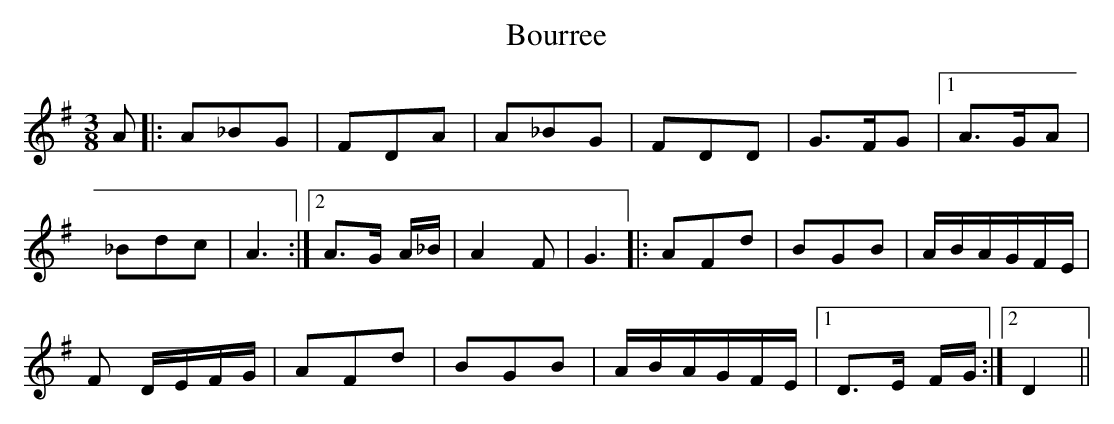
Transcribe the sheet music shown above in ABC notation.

X:1
T:Bourree
L:1/8
M:3/8
K:G
A |: A_BG | FDA | A_BG | FDD | G>FG |1 A>GA |
_Bdc | A3 :|2 A>G A/_B/ | A2F | G3 |: AFd | BGB | A/B/A/G/F/E/ |
F D/E/F/G/ | AFd | BGB | A/B/A/G/F/E/ |1 D>E F/G/ :|2 D2 ||
